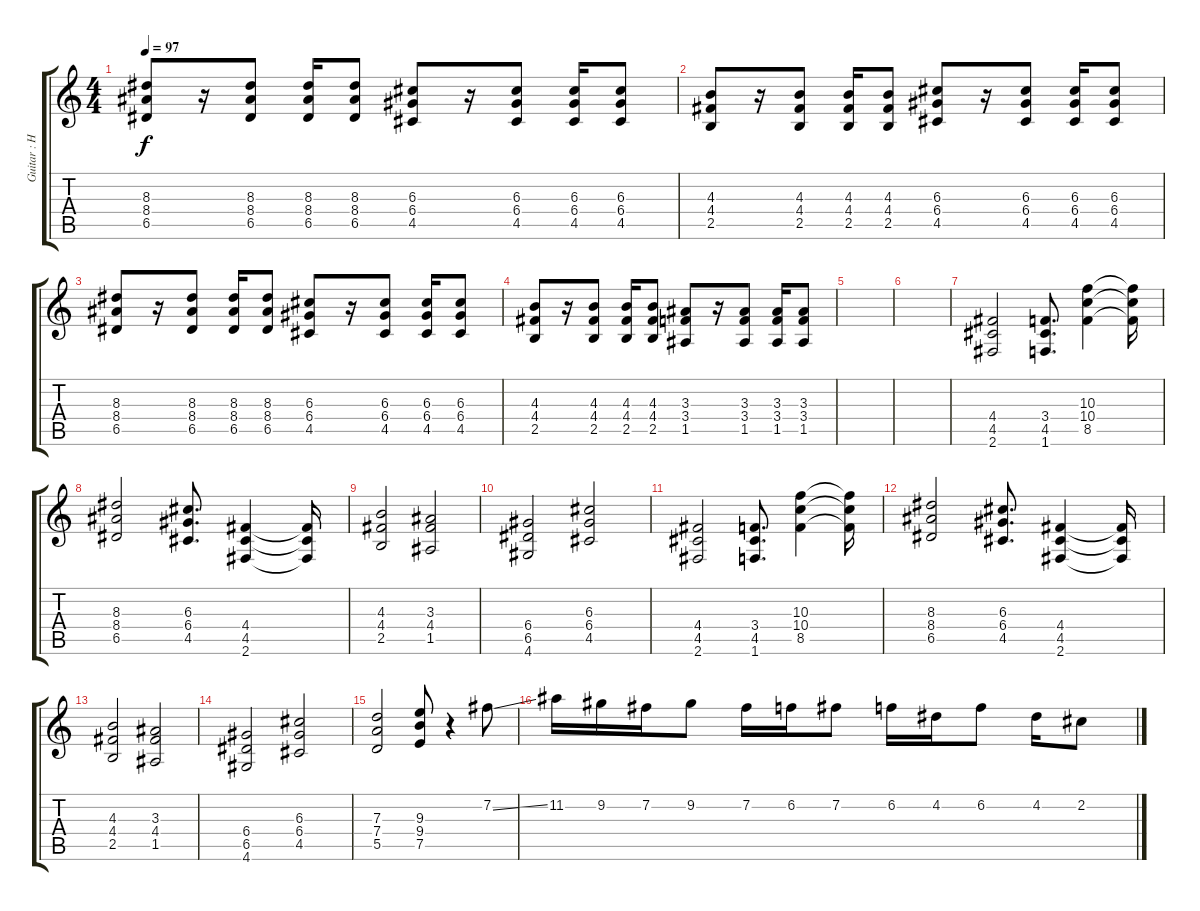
\track ("Guitar : Hirasawa Yui - Chan" "Guitar : H") {instrument overdrivenguitar}
\staff {score tabs}
\tuning (E4 B3 G3 D3 A2 E2) {hide}
\ts (4 4)
\tempo 97
\clef g2
\ks c
(8.3 8.4 6.5).8{dy f} r.16 (8.3 8.4 6.5).8 (8.3 8.4 6.5).16 (8.3 8.4 6.5).8 (6.3 6.4 4.5).8 r.16 (6.3 6.4 4.5).8 (6.3 6.4 4.5).16 (6.3 6.4 4.5).8 |
(4.3 4.4 2.5).8 r.16 (4.3 4.4 2.5).8 (4.3 4.4 2.5).16 (4.3 4.4 2.5).8 (6.3 6.4 4.5).8 r.16 (6.3 6.4 4.5).8 (6.3 6.4 4.5).16 (6.3 6.4 4.5).8 |
(8.3 8.4 6.5).8 r.16 (8.3 8.4 6.5).8 (8.3 8.4 6.5).16 (8.3 8.4 6.5).8 (6.3 6.4 4.5).8 r.16 (6.3 6.4 4.5).8 (6.3 6.4 4.5).16 (6.3 6.4 4.5).8 |
(4.3 4.4 2.5).8 r.16 (4.3 4.4 2.5).8 (4.3 4.4 2.5).16 (4.3 4.4 2.5).8 (3.3 3.4 1.5).8 r.16 (3.3 3.4 1.5).8 (3.3 3.4 1.5).16 (3.3 3.4 1.5).8 |
|
|
(4.4 4.5 2.6).2 (3.4 4.5 1.6).8{d} (10.3 10.4 8.5).4 (10.3{t} 10.4{t} 8.5{t}).16 |
(8.3 8.4 6.5).2 (6.3 6.4 4.5).8{d} (4.4 4.5 2.6).4 (4.4{t} 4.5{t} 2.6{t}).16 |
(4.3 4.4 2.5).2 (3.3 4.4 1.5).2 |
(6.4 6.5 4.6).2 (6.3 6.4 4.5).2 |
(4.4 4.5 2.6).2 (3.4 4.5 1.6).8{d} (10.3 10.4 8.5).4 (10.3{t} 10.4{t} 8.5{t}).16 |
(8.3 8.4 6.5).2 (6.3 6.4 4.5).8{d} (4.4 4.5 2.6).4 (4.4{t} 4.5{t} 2.6{t}).16 |
(4.3 4.4 2.5).2 (3.3 4.4 1.5).2 |
(6.4 6.5 4.6).2 (6.3 6.4 4.5).2 |
(7.3 7.4 5.5).2 (9.3 9.4 7.5).8 r.4 7.2{ss}.8 |
11.2.16 9.2.16 7.2.16 9.2.8 7.2.16 6.2.16 7.2.8 6.2.16 4.2.16 6.2.8 4.2.16 2.2.8
